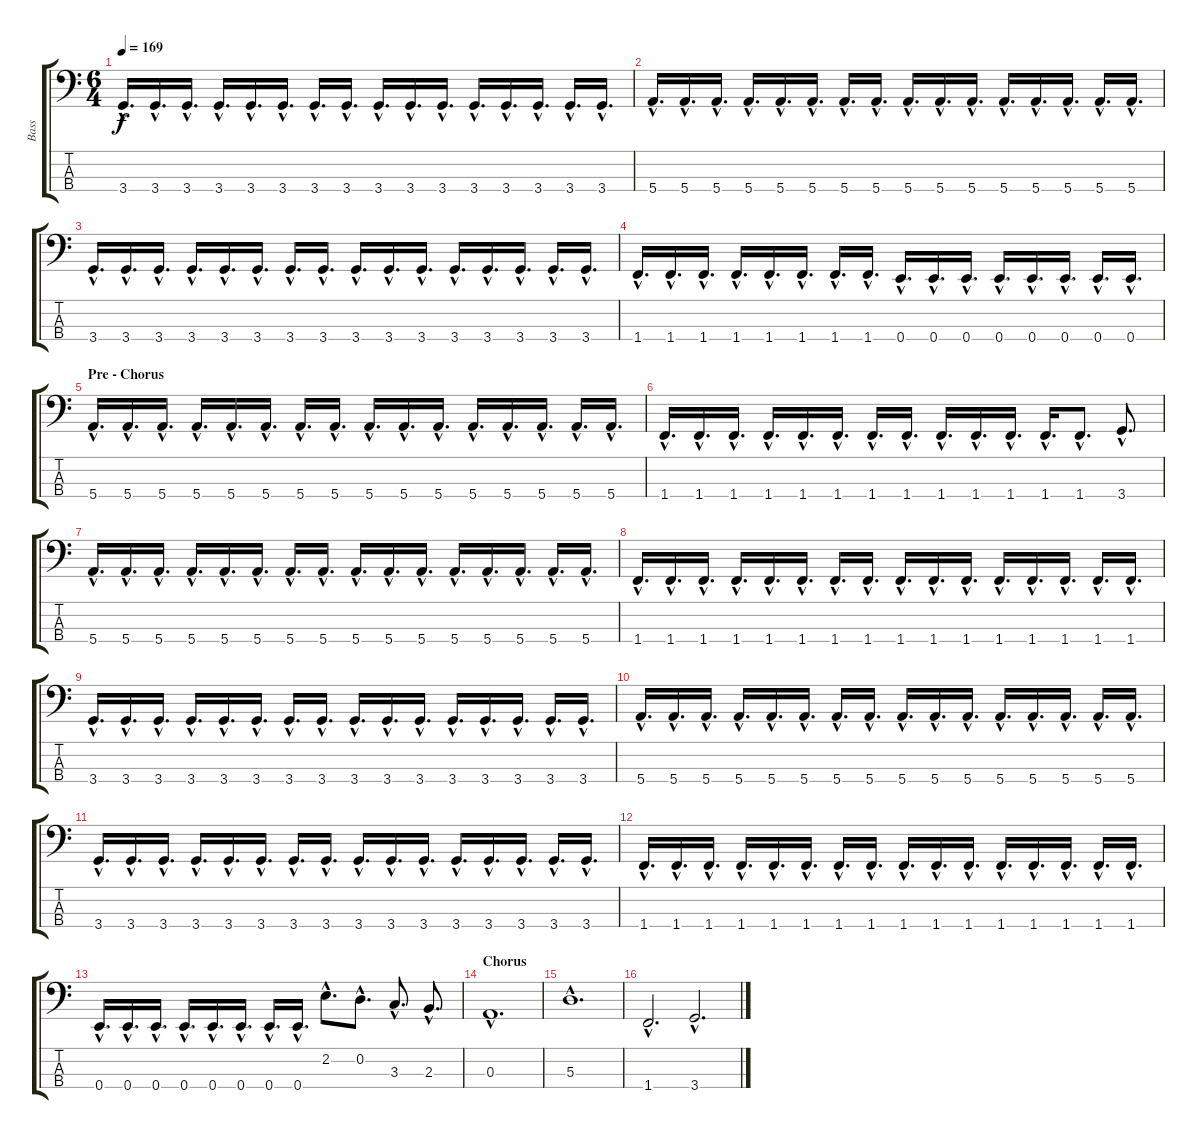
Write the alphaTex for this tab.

\track ("Bass" "Bass") {instrument electricbasspick}
\staff {score tabs}
\tuning (G2 D2 A1 E1) {hide}
\ts (6 4)
\tempo 169
\clef f4
\ks c
3.4{hac}.16{d dy f} 3.4{hac}.16{d} 3.4{hac}.16{d} 3.4{hac}.16{d} 3.4{hac}.16{d} 3.4{hac}.16{d} 3.4{hac}.16{d} 3.4{hac}.16{d} 3.4{hac}.16{d} 3.4{hac}.16{d} 3.4{hac}.16{d} 3.4{hac}.16{d} 3.4{hac}.16{d} 3.4{hac}.16{d} 3.4{hac}.16{d} 3.4{hac}.16{d} |
5.4{hac}.16{d} 5.4{hac}.16{d} 5.4{hac}.16{d} 5.4{hac}.16{d} 5.4{hac}.16{d} 5.4{hac}.16{d} 5.4{hac}.16{d} 5.4{hac}.16{d} 5.4{hac}.16{d} 5.4{hac}.16{d} 5.4{hac}.16{d} 5.4{hac}.16{d} 5.4{hac}.16{d} 5.4{hac}.16{d} 5.4{hac}.16{d} 5.4{hac}.16{d} |
3.4{hac}.16{d} 3.4{hac}.16{d} 3.4{hac}.16{d} 3.4{hac}.16{d} 3.4{hac}.16{d} 3.4{hac}.16{d} 3.4{hac}.16{d} 3.4{hac}.16{d} 3.4{hac}.16{d} 3.4{hac}.16{d} 3.4{hac}.16{d} 3.4{hac}.16{d} 3.4{hac}.16{d} 3.4{hac}.16{d} 3.4{hac}.16{d} 3.4{hac}.16{d} |
1.4{hac}.16{d} 1.4{hac}.16{d} 1.4{hac}.16{d} 1.4{hac}.16{d} 1.4{hac}.16{d} 1.4{hac}.16{d} 1.4{hac}.16{d} 1.4{hac}.16{d} 0.4{hac}.16{d} 0.4{hac}.16{d} 0.4{hac}.16{d} 0.4{hac}.16{d} 0.4{hac}.16{d} 0.4{hac}.16{d} 0.4{hac}.16{d} 0.4{hac}.16{d} |
\section ("" "Pre - Chorus")
5.4{hac}.16{d} 5.4{hac}.16{d} 5.4{hac}.16{d} 5.4{hac}.16{d} 5.4{hac}.16{d} 5.4{hac}.16{d} 5.4{hac}.16{d} 5.4{hac}.16{d} 5.4{hac}.16{d} 5.4{hac}.16{d} 5.4{hac}.16{d} 5.4{hac}.16{d} 5.4{hac}.16{d} 5.4{hac}.16{d} 5.4{hac}.16{d} 5.4{hac}.16{d} |
1.4{hac}.16{d} 1.4{hac}.16{d} 1.4{hac}.16{d} 1.4{hac}.16{d} 1.4{hac}.16{d} 1.4{hac}.16{d} 1.4{hac}.16{d} 1.4{hac}.16{d} 1.4{hac}.16{d} 1.4{hac}.16{d} 1.4{hac}.16{d} 1.4{hac}.16{d} 1.4{hac}.8{d} 3.4{hac}.8{d} |
5.4{hac}.16{d} 5.4{hac}.16{d} 5.4{hac}.16{d} 5.4{hac}.16{d} 5.4{hac}.16{d} 5.4{hac}.16{d} 5.4{hac}.16{d} 5.4{hac}.16{d} 5.4{hac}.16{d} 5.4{hac}.16{d} 5.4{hac}.16{d} 5.4{hac}.16{d} 5.4{hac}.16{d} 5.4{hac}.16{d} 5.4{hac}.16{d} 5.4{hac}.16{d} |
1.4{hac}.16{d} 1.4{hac}.16{d} 1.4{hac}.16{d} 1.4{hac}.16{d} 1.4{hac}.16{d} 1.4{hac}.16{d} 1.4{hac}.16{d} 1.4{hac}.16{d} 1.4{hac}.16{d} 1.4{hac}.16{d} 1.4{hac}.16{d} 1.4{hac}.16{d} 1.4{hac}.16{d} 1.4{hac}.16{d} 1.4{hac}.16{d} 1.4{hac}.16{d} |
3.4{hac}.16{d} 3.4{hac}.16{d} 3.4{hac}.16{d} 3.4{hac}.16{d} 3.4{hac}.16{d} 3.4{hac}.16{d} 3.4{hac}.16{d} 3.4{hac}.16{d} 3.4{hac}.16{d} 3.4{hac}.16{d} 3.4{hac}.16{d} 3.4{hac}.16{d} 3.4{hac}.16{d} 3.4{hac}.16{d} 3.4{hac}.16{d} 3.4{hac}.16{d} |
5.4{hac}.16{d} 5.4{hac}.16{d} 5.4{hac}.16{d} 5.4{hac}.16{d} 5.4{hac}.16{d} 5.4{hac}.16{d} 5.4{hac}.16{d} 5.4{hac}.16{d} 5.4{hac}.16{d} 5.4{hac}.16{d} 5.4{hac}.16{d} 5.4{hac}.16{d} 5.4{hac}.16{d} 5.4{hac}.16{d} 5.4{hac}.16{d} 5.4{hac}.16{d} |
3.4{hac}.16{d} 3.4{hac}.16{d} 3.4{hac}.16{d} 3.4{hac}.16{d} 3.4{hac}.16{d} 3.4{hac}.16{d} 3.4{hac}.16{d} 3.4{hac}.16{d} 3.4{hac}.16{d} 3.4{hac}.16{d} 3.4{hac}.16{d} 3.4{hac}.16{d} 3.4{hac}.16{d} 3.4{hac}.16{d} 3.4{hac}.16{d} 3.4{hac}.16{d} |
1.4{hac}.16{d} 1.4{hac}.16{d} 1.4{hac}.16{d} 1.4{hac}.16{d} 1.4{hac}.16{d} 1.4{hac}.16{d} 1.4{hac}.16{d} 1.4{hac}.16{d} 1.4{hac}.16{d} 1.4{hac}.16{d} 1.4{hac}.16{d} 1.4{hac}.16{d} 1.4{hac}.16{d} 1.4{hac}.16{d} 1.4{hac}.16{d} 1.4{hac}.16{d} |
0.4{hac}.16{d} 0.4{hac}.16{d} 0.4{hac}.16{d} 0.4{hac}.16{d} 0.4{hac}.16{d} 0.4{hac}.16{d} 0.4{hac}.16{d} 0.4{hac}.16{d} 2.2{hac}.8{d} 0.2{hac}.8{d} 3.3{hac}.8{d} 2.3{hac}.8{d} |
\section ("" "Chorus")
0.3{hac}.1{d} |
5.3{hac}.1{d} |
1.4{hac}.2{d} 3.4{hac}.2{d}
